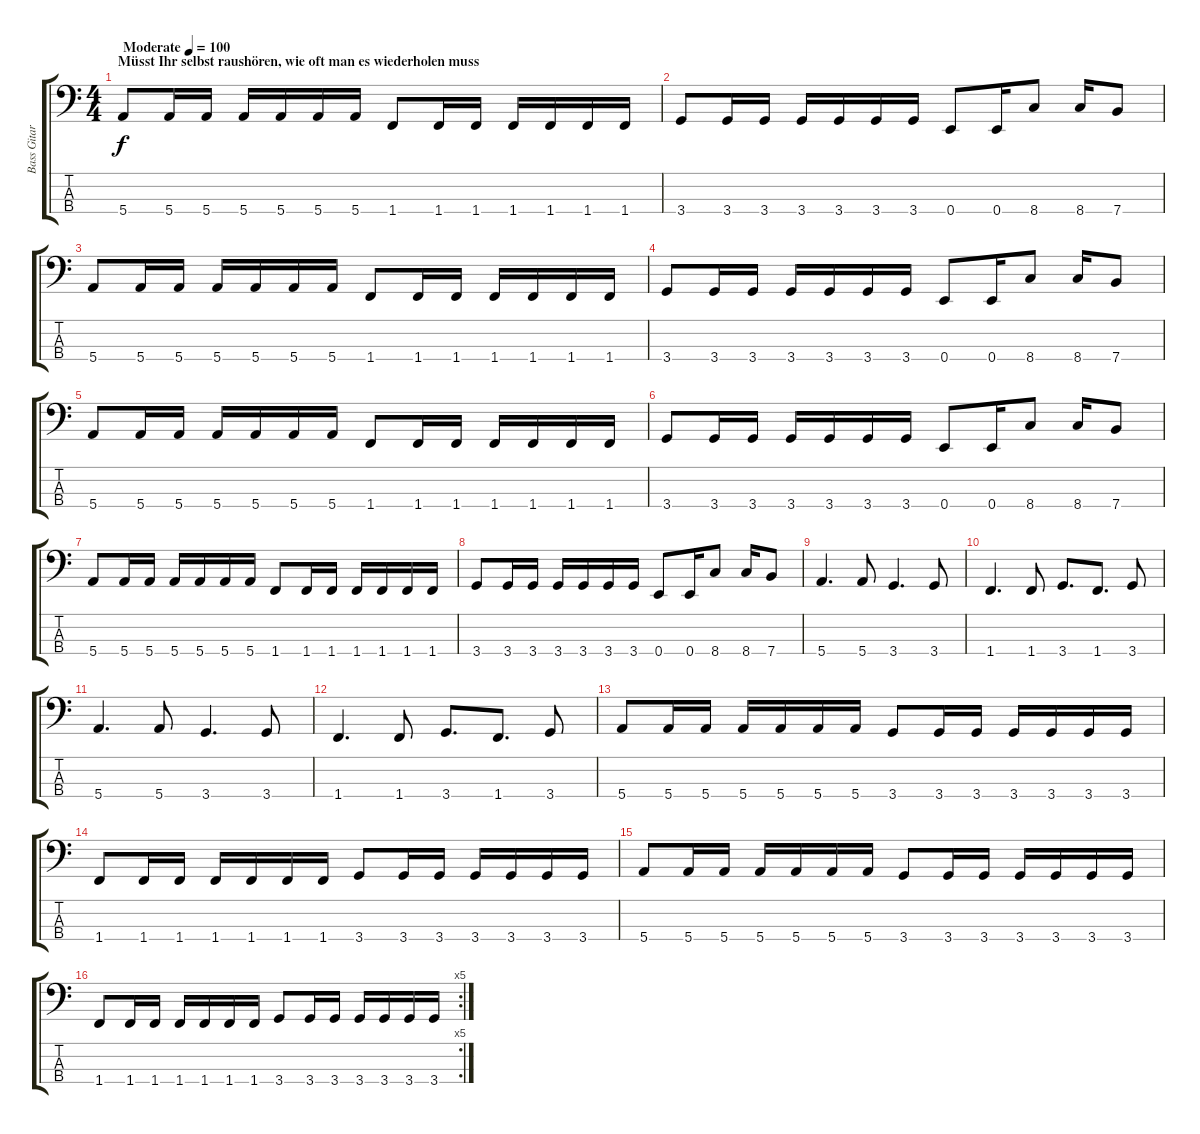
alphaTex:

\track ("Bass Gitarre" "Bass Gitar") {instrument electricbassfinger}
\staff {score tabs}
\tuning (G2 D2 A1 E1) {hide}
\ts (4 4)
\section ("" "Müsst Ihr selbst raushören, wie oft man es wiederholen muss")
\tempo (100 "Moderate")
\clef f4
\ks c
5.4.8{dy f instrument electricbassfinger} 5.4.16 5.4.16 5.4.16 5.4.16 5.4.16 5.4.16 1.4.8 1.4.16 1.4.16 1.4.16 1.4.16 1.4.16 1.4.16 |
3.4.8 3.4.16 3.4.16 3.4.16 3.4.16 3.4.16 3.4.16 0.4.8 0.4.16 8.4.8 8.4.16 7.4.8 |
5.4.8 5.4.16 5.4.16 5.4.16 5.4.16 5.4.16 5.4.16 1.4.8 1.4.16 1.4.16 1.4.16 1.4.16 1.4.16 1.4.16 |
3.4.8 3.4.16 3.4.16 3.4.16 3.4.16 3.4.16 3.4.16 0.4.8 0.4.16 8.4.8 8.4.16 7.4.8 |
5.4.8 5.4.16 5.4.16 5.4.16 5.4.16 5.4.16 5.4.16 1.4.8 1.4.16 1.4.16 1.4.16 1.4.16 1.4.16 1.4.16 |
3.4.8 3.4.16 3.4.16 3.4.16 3.4.16 3.4.16 3.4.16 0.4.8 0.4.16 8.4.8 8.4.16 7.4.8 |
5.4.8 5.4.16 5.4.16 5.4.16 5.4.16 5.4.16 5.4.16 1.4.8 1.4.16 1.4.16 1.4.16 1.4.16 1.4.16 1.4.16 |
3.4.8 3.4.16 3.4.16 3.4.16 3.4.16 3.4.16 3.4.16 0.4.8 0.4.16 8.4.8 8.4.16 7.4.8 |
5.4.4{d} 5.4.8 3.4.4{d} 3.4.8 |
1.4.4{d} 1.4.8 3.4.8{d} 1.4.8{d} 3.4.8 |
5.4.4{d} 5.4.8 3.4.4{d} 3.4.8 |
1.4.4{d} 1.4.8 3.4.8{d} 1.4.8{d} 3.4.8 |
5.4.8 5.4.16 5.4.16 5.4.16 5.4.16 5.4.16 5.4.16 3.4.8 3.4.16 3.4.16 3.4.16 3.4.16 3.4.16 3.4.16 |
1.4.8 1.4.16 1.4.16 1.4.16 1.4.16 1.4.16 1.4.16 3.4.8 3.4.16 3.4.16 3.4.16 3.4.16 3.4.16 3.4.16 |
5.4.8 5.4.16 5.4.16 5.4.16 5.4.16 5.4.16 5.4.16 3.4.8 3.4.16 3.4.16 3.4.16 3.4.16 3.4.16 3.4.16 |
\rc 5
1.4.8 1.4.16 1.4.16 1.4.16 1.4.16 1.4.16 1.4.16 3.4.8 3.4.16 3.4.16 3.4.16 3.4.16 3.4.16 3.4.16
